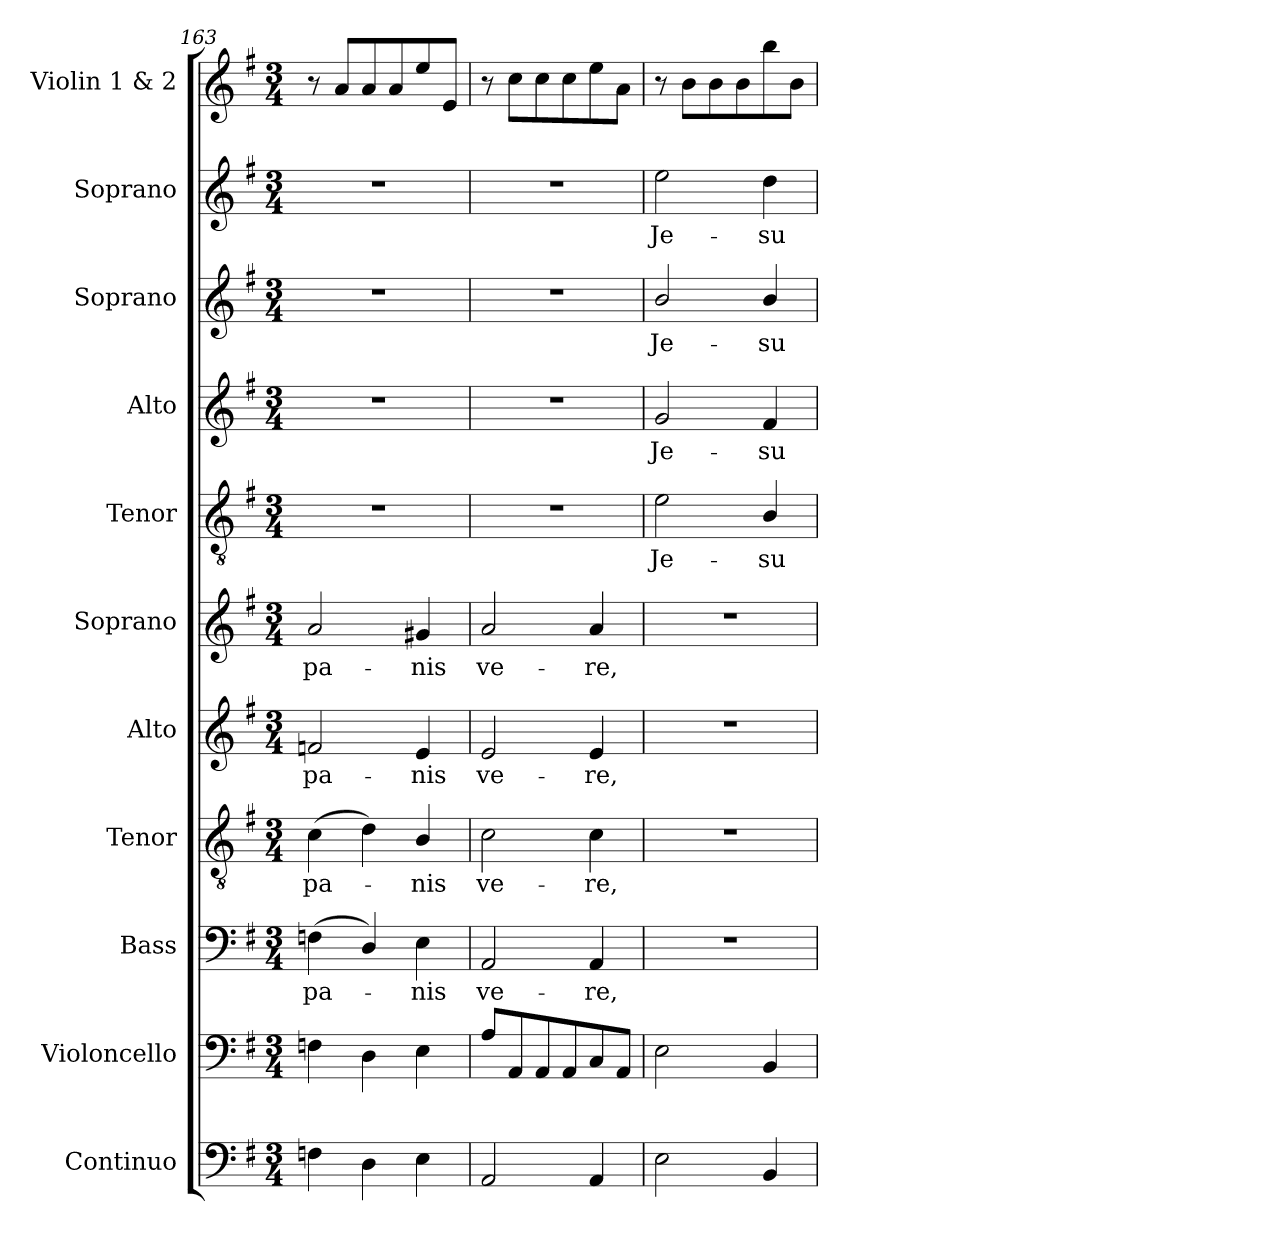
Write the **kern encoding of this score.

**kern	**kern	**kern	**text	**kern	**text	**kern	**text	**kern	**text	**kern	**text	**kern	**text	**kern	**text	**kern	**text	**kern
*part11	*part10	*part9	*part9	*part8	*part8	*part7	*part7	*part6	*part6	*part5	*part5	*part4	*part4	*part3	*part3	*part2	*part2	*part1
*staff11	*staff10	*staff9	*staff9	*staff8	*staff8	*staff7	*staff7	*staff6	*staff6	*staff5	*staff5	*staff4	*staff4	*staff3	*staff3	*staff2	*staff2	*staff1
*I"Continuo	*I"Violoncello	*I"Bass	*	*I"Tenor	*	*I"Alto	*	*I"Soprano	*	*I"Tenor	*	*I"Alto	*	*I"Soprano	*	*I"Soprano	*	*I"Violin 1 & 2
*I'Cont.	*I'Vc.	*I'B.	*	*I'T.	*	*I'A.	*	*I'S.	*	*I'T.	*	*I'A.	*	*I'S.	*	*I'S.	*	*I'Vln. 1/2
*clefF4	*clefF4	*clefF4	*	*clefGv2	*	*clefG2	*	*clefG2	*	*clefGv2	*	*clefG2	*	*clefG2	*	*clefG2	*	*clefG2
*	*	*	*	*ITrd7c12	*	*	*	*	*	*ITrd7c12	*	*	*	*	*	*	*	*
*k[f#]	*k[f#]	*k[f#]	*	*k[f#]	*	*k[f#]	*	*k[f#]	*	*k[f#]	*	*k[f#]	*	*k[f#]	*	*k[f#]	*	*k[f#]
*G:	*G:	*G:	*	*G:	*	*G:	*	*G:	*	*G:	*	*G:	*	*G:	*	*G:	*	*G:
*M3/4	*M3/4	*M3/4	*	*M3/4	*	*M3/4	*	*M3/4	*	*M3/4	*	*M3/4	*	*M3/4	*	*M3/4	*	*M3/4
=163	=163	=163	=163	=163	=163	=163	=163	=163	=163	=163	=163	=163	=163	=163	=163	=163	=163	=163
!	!	!	!LO:LY:b:color=#000000	!	!	!	!	!	!	!	!	!	!	!	!	!	!	!
!	!	!	!	!	!LO:LY:b:color=#000000	!	!	!	!	!	!	!	!	!	!	!	!	!
!	!	!	!	!	!	!	!LO:LY:b:color=#000000	!	!	!	!	!	!	!	!	!	!	!
!	!	!	!	!	!	!	!	!	!LO:LY:b:color=#000000	!LO:N:vis=1	!	!LO:N:vis=1	!	!LO:N:vis=1	!	!LO:N:vis=1	!	!
4Fni\	4Fni\	(4Fni\	pa-	(4Ci\	pa-	2fni/	pa-	2ai/	pa-	2.r	.	2.r	.	2.r	.	2.r	.	8r
.	.	.	.	.	.	.	.	.	.	.	.	.	.	.	.	.	.	8ai/L
4Di\	4Di\	4Di/)	.	4Di\)	.	.	.	.	.	.	.	.	.	.	.	.	.	8ai/
.	.	.	.	.	.	.	.	.	.	.	.	.	.	.	.	.	.	8ai/
!	!	!	!LO:LY:b:color=#000000	!	!	!	!	!	!	!	!	!	!	!	!	!	!	!
!	!	!	!	!	!LO:LY:b:color=#000000	!	!	!	!	!	!	!	!	!	!	!	!	!
!	!	!	!	!	!	!	!LO:LY:b:color=#000000	!	!	!	!	!	!	!	!	!	!	!
!	!	!	!	!	!	!	!	!	!LO:LY:b:color=#000000	!	!	!	!	!	!	!	!	!
4Ei\	4Ei\	4Ei\	-nis	4BBi/	-nis	4ei/	-nis	4g#Xi/	-nis	.	.	.	.	.	.	.	.	8eei/
.	.	.	.	.	.	.	.	.	.	.	.	.	.	.	.	.	.	8ei/J
=164	=164	=164	=164	=164	=164	=164	=164	=164	=164	=164	=164	=164	=164	=164	=164	=164	=164	=164
!	!	!	!LO:LY:b:color=#000000	!	!	!	!	!	!	!	!	!	!	!	!	!	!	!
!	!	!	!	!	!LO:LY:b:color=#000000	!	!	!	!	!	!	!	!	!	!	!	!	!
!	!	!	!	!	!	!	!LO:LY:b:color=#000000	!	!	!	!	!	!	!	!	!	!	!
!	!	!	!	!	!	!	!	!	!LO:LY:b:color=#000000	!LO:N:vis=1	!	!LO:N:vis=1	!	!LO:N:vis=1	!	!LO:N:vis=1	!	!
2AAi/	8Ai/L	2AAi/	ve-	2Ci\	ve-	2ei/	ve-	2ai/	ve-	2.r	.	2.r	.	2.r	.	2.r	.	8r
.	8AAi/	.	.	.	.	.	.	.	.	.	.	.	.	.	.	.	.	8cci\L
.	8AAi/	.	.	.	.	.	.	.	.	.	.	.	.	.	.	.	.	8cci\
.	8AAi/	.	.	.	.	.	.	.	.	.	.	.	.	.	.	.	.	8cci\
!	!	!	!LO:LY:b:color=#000000	!	!	!	!	!	!	!	!	!	!	!	!	!	!	!
!	!	!	!	!	!LO:LY:b:color=#000000	!	!	!	!	!	!	!	!	!	!	!	!	!
!	!	!	!	!	!	!	!LO:LY:b:color=#000000	!	!	!	!	!	!	!	!	!	!	!
!	!	!	!	!	!	!	!	!	!LO:LY:b:color=#000000	!	!	!	!	!	!	!	!	!
4AAi/	8Ci/	4AAi/	-re,	4Ci\	-re,	4ei/	-re,	4ai/	-re,	.	.	.	.	.	.	.	.	8eei\
.	8AAi/J	.	.	.	.	.	.	.	.	.	.	.	.	.	.	.	.	8ai\J
=165	=165	=165	=165	=165	=165	=165	=165	=165	=165	=165	=165	=165	=165	=165	=165	=165	=165	=165
!	!	!LO:N:vis=1	!	!LO:N:vis=1	!	!LO:N:vis=1	!	!LO:N:vis=1	!	!	!	!	!	!	!	!	!	!
!	!	!	!	!	!	!	!	!	!	!	!LO:LY:b:color=#000000	!	!	!	!	!	!	!
!	!	!	!	!	!	!	!	!	!	!	!	!	!LO:LY:b:color=#000000	!	!	!	!	!
!	!	!	!	!	!	!	!	!	!	!	!	!	!	!	!LO:LY:b:color=#000000	!	!	!
!	!	!	!	!	!	!	!	!	!	!	!	!	!	!	!	!	!LO:LY:b:color=#000000	!
2Ei\	2Ei\	2.r	.	2.r	.	2.r	.	2.r	.	2Ei\	Je-	2gi/	Je-	2bi/	Je-	2eei\	Je-	8r
.	.	.	.	.	.	.	.	.	.	.	.	.	.	.	.	.	.	8bi\L
.	.	.	.	.	.	.	.	.	.	.	.	.	.	.	.	.	.	8bi\
.	.	.	.	.	.	.	.	.	.	.	.	.	.	.	.	.	.	8bi\
!	!	!	!	!	!	!	!	!	!	!	!LO:LY:b:color=#000000	!	!	!	!	!	!	!
!	!	!	!	!	!	!	!	!	!	!	!	!	!LO:LY:b:color=#000000	!	!	!	!	!
!	!	!	!	!	!	!	!	!	!	!	!	!	!	!	!LO:LY:b:color=#000000	!	!	!
!	!	!	!	!	!	!	!	!	!	!	!	!	!	!	!	!	!LO:LY:b:color=#000000	!
4BBi/	4BBi/	.	.	.	.	.	.	.	.	4BBi/	-su	4f#i/	-su	4bi/	-su	4ddi\	-su	8bbi\
.	.	.	.	.	.	.	.	.	.	.	.	.	.	.	.	.	.	8bi\J
=	=	=	=	=	=	=	=	=	=	=	=	=	=	=	=	=	=	=
*-	*-	*-	*-	*-	*-	*-	*-	*-	*-	*-	*-	*-	*-	*-	*-	*-	*-	*-
